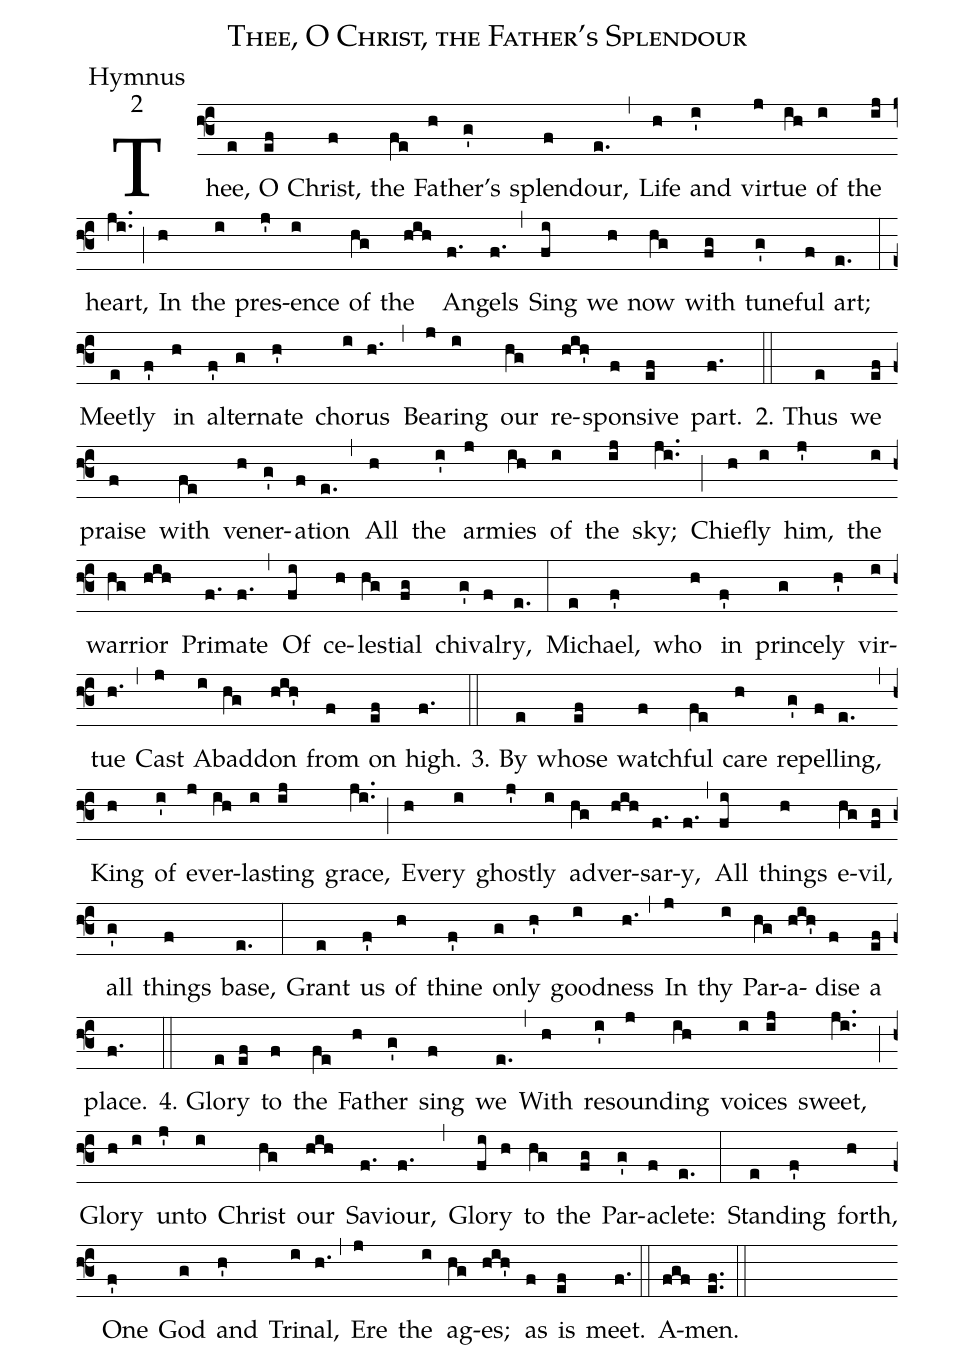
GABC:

name: Thee, O Christ, the Father's Splendour;
office-part: Hymnus;
mode: 2;
%%
(f3)Thee,(e) O(ef) Christ,(f) the(fe) Fa(h)ther’s(g') splen(f)dour,(e.) (,)
Life(h) and(i') vir(j)tue(ih) of(i) the(ij) heart,(ji..) (;)
In(h) the(i) pres(j')ence(i) of(hg) the(hih) An(f.)gels(f.) (,)
Sing(fi) we(h) now(hg) with(fg) tune(g')ful(f) art;(e.) (:)
Meet(e)ly(f') in(h) al(f')ter(g)nate(h') cho(i)rus(h.) (,)
Bear(j)ing(i) our(hg) re(hih')spon(f)sive(ef) part.(f.) (::)

2. Thus(e) we(ef) praise(f) with(fe) ven(h)er(g')a(f)tion(e.) (,)
All(h) the(i') ar(j)mies(ih) of(i) the(ij) sky;(ji..) (;)
Chief(h)ly(i) him,(j') the(i) warr(hg)ior(hih) Pri(f.)mate(f.) (,)
Of(fi) ce(h)les(hg)tial(fg) chiv(g')al(f)ry,(e.) (:)
Mi(e)chael,(f') who(h) in(f') prince(g)ly(h') vir(i)tue(h.) (,)
Cast(j) A(i)bad(hg)don(hih') from(f) on(ef) high.(f.) (::)

3. By(e) whose(ef) watch(f)ful(fe) care(h) re(g')pel(f)ling,(e.) (,)
King(h) of(i') ev(j)er(ih)last(i)ing(ij) grace,(ji..) (;)
Eve(h)ry(i) ghost(j')ly(i) ad(hg)ver(hih)sar(f.)y,(f.) (,)
All(fi) things(h) e(hg)vil,(fg) all(g') things(f) base,(e.) (:)
Grant(e) us(f') of(h) thine(f') on(g)ly(h') good(i)ness(h.) (,)
In(j) thy(i) Par(hg)a(hih')dise(f) a(ef) place.(f.) (::)

4. Glo(e)ry(ef) to(f) the(fe) Fa(h)ther(g') sing(f) we(e.) (,)
With(h) re(i')sound(j)ing(ih) voic(i)es(ij) sweet,(ji..) (;)
Glo(h)ry(i) un(j')to(i) Christ(hg) our(hih) Sav(f.)iour,(f.) (,)
Glo(fi)ry(h) to(hg) the(fg) Par(g')a(f)clete:(e.) (:)
Stand(e)ing(f') forth,(h) One(f') God(g) and(h') Tri(i)nal,(h.) (,)
Ere(j) the(i) ag(hg)es;(hih') as(f) is(ef) meet.(f.) (::)
A(fgf)men.(ef..) (::)
